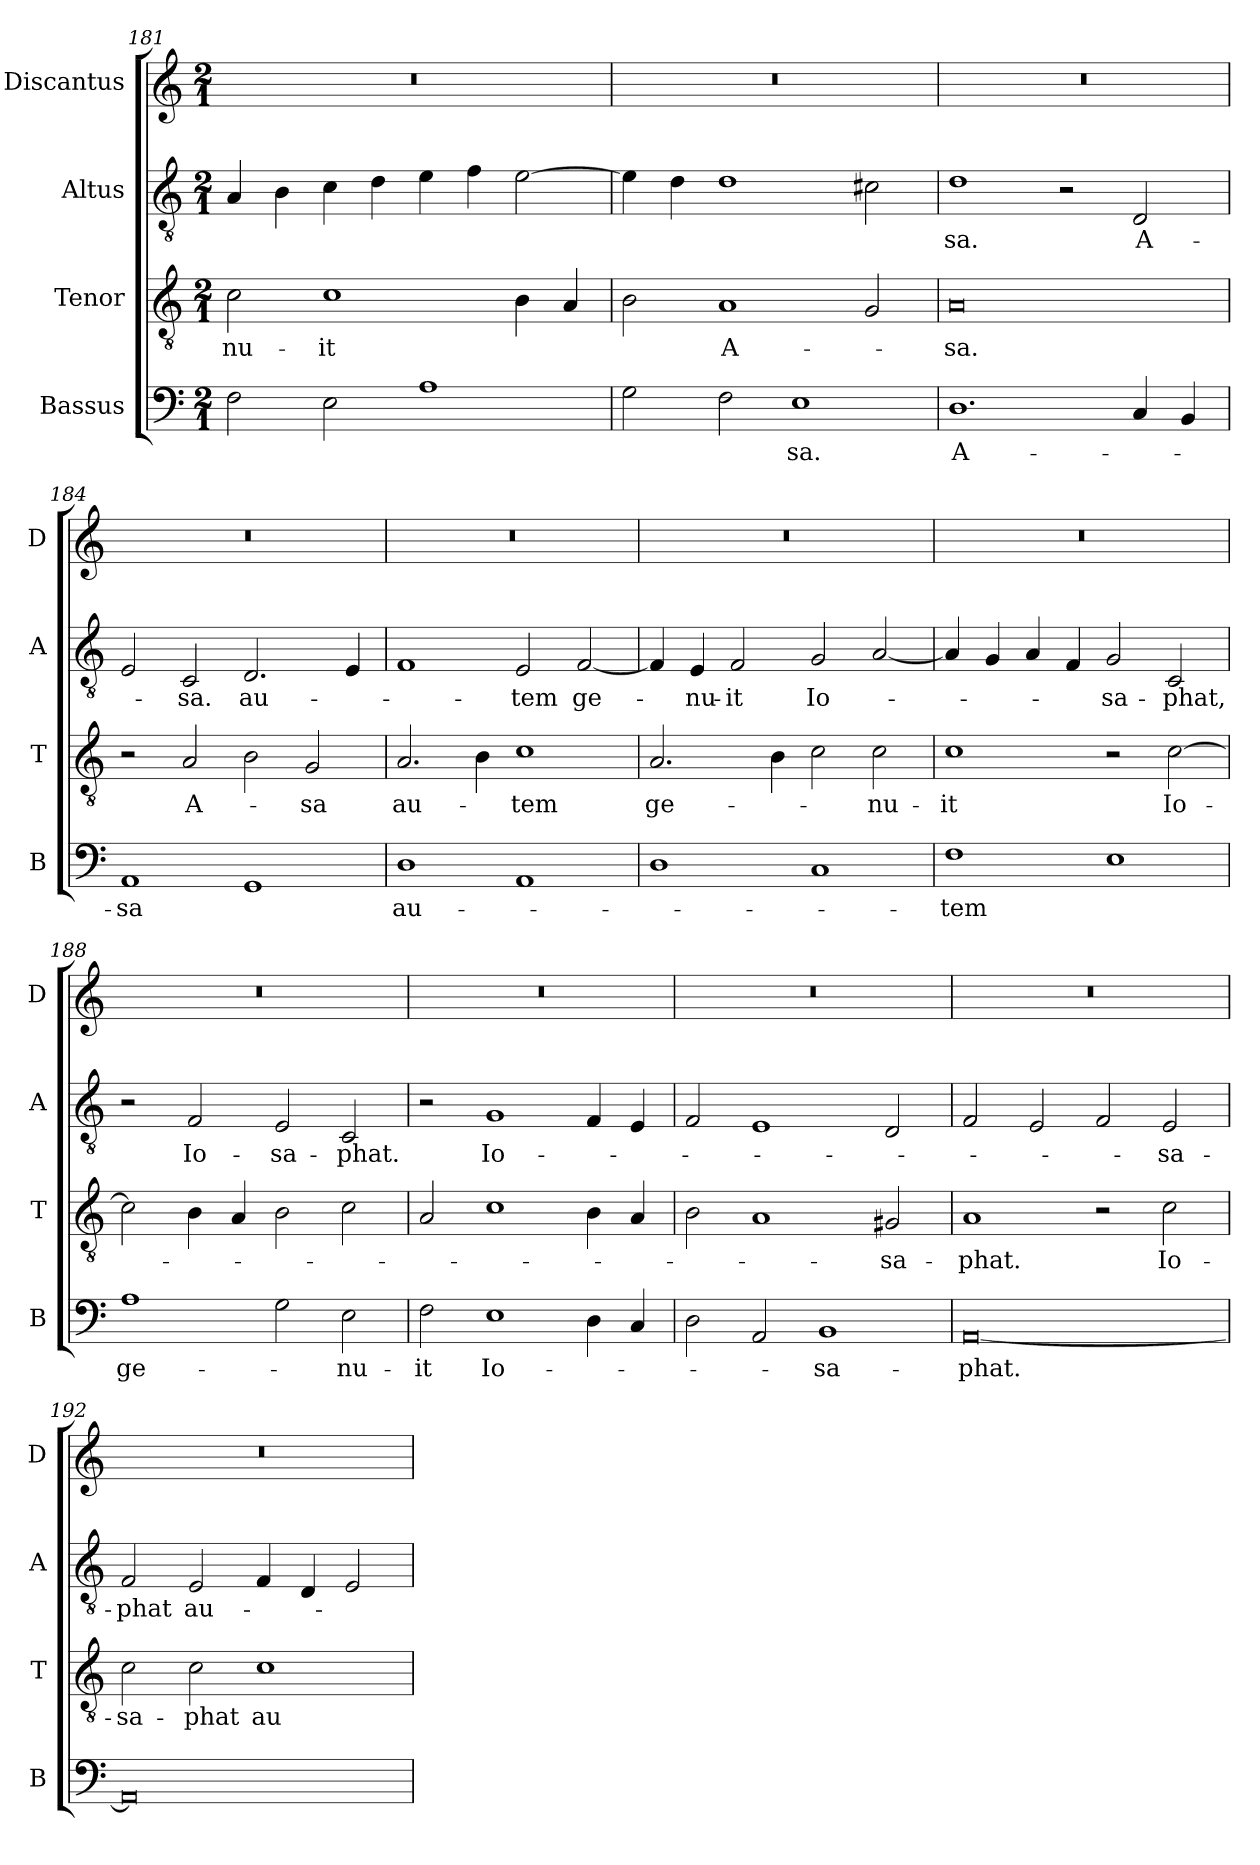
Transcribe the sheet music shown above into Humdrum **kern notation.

**kern	**text	**kern	**text	**kern	**text	**kern
*part4	*part4	*part3	*part3	*part2	*part2	*part1
*staff4	*staff4	*staff3	*staff3	*staff2	*staff2	*staff1
*I"Bassus	*	*I"Tenor	*	*I"Altus	*	*I"Discantus
*I'B	*	*I'T	*	*I'A	*	*I'D
*clefF4	*	*clefGv2	*	*clefGv2	*	*clefG2
*k[]	*	*k[]	*	*k[]	*	*k[]
*M2/1	*	*M2/1	*	*M2/1	*	*M2/1
=181	=181	=181	=181	=181	=181	=181
2F\	.	2c\	-nu-	4A/	.	0r
.	.	.	.	4B\	.	.
2E\	.	1c	-it	4c\	.	.
.	.	.	.	4d\	.	.
1A	.	.	.	4e\	.	.
.	.	.	.	4f\	.	.
.	.	4B\	.	[2e\	.	.
.	.	4A/	.	.	.	.
=182	=182	=182	=182	=182	=182	=182
2G\	.	2B\	.	4e\]	.	0r
.	.	.	.	4d\	.	.
2F\	.	1A	A-	1d	.	.
1E	-sa.	.	.	.	.	.
.	.	2G/	.	2c#X\	.	.
=183	=183	=183	=183	=183	=183	=183
1.D	A-	0A	-sa.	1d	-sa.	0r
.	.	.	.	2r	.	.
4C/	.	.	.	2D/	A-	.
4BB/	.	.	.	.	.	.
=184	=184	=184	=184	=184	=184	=184
1AA	-sa	2r	.	2E/	.	0r
.	.	2A/	A-	2C/	-sa.	.
1GG	.	2B\	.	2.D/	au-	.
.	.	2G/	-sa	.	.	.
.	.	.	.	4E/	.	.
=185	=185	=185	=185	=185	=185	=185
1D	au-	2.A/	au-	1F	.	0r
.	.	4B\	.	.	.	.
1AA	.	1c	-tem	2E/	-tem	.
.	.	.	.	[2F/	ge-	.
=186	=186	=186	=186	=186	=186	=186
1D	.	2.A/	ge-	4F/]	.	0r
.	.	.	.	4E/	-nu-	.
.	.	.	.	2F/	-it	.
.	.	4B\	.	.	.	.
1C	.	2c\	.	2G/	Io-	.
.	.	2c\	-nu-	[2A/	.	.
=187	=187	=187	=187	=187	=187	=187
1F	-tem	1c	-it	4A/]	.	0r
.	.	.	.	4G/	.	.
.	.	.	.	4A/	.	.
.	.	.	.	4F/	.	.
1E	.	2r	.	2G/	-sa-	.
.	.	[2c\	Io-	2C/	-phat,	.
=188	=188	=188	=188	=188	=188	=188
1A	ge-	2c\]	.	2r	.	0r
.	.	4B\	.	2F/	Io-	.
.	.	4A/	.	.	.	.
2G\	.	2B\	.	2E/	-sa-	.
2E\	-nu-	2c\	.	2C/	-phat.	.
=189	=189	=189	=189	=189	=189	=189
2F\	-it	2A/	.	2r	.	0r
1E	Io-	1c	.	1G	Io-	.
4D\	.	4B\	.	4F/	.	.
4C/	.	4A/	.	4E/	.	.
=190	=190	=190	=190	=190	=190	=190
2D\	.	2B\	.	2F/	.	0r
2AA/	.	1A	.	1E	.	.
1BB	-sa-	.	.	.	.	.
.	.	2G#X/	-sa-	2D/	.	.
=191	=191	=191	=191	=191	=191	=191
[0AA	-phat.	1A	-phat.	2F/	.	0r
.	.	.	.	2E/	.	.
.	.	2r	.	2F/	.	.
.	.	2c\	Io-	2E/	-sa-	.
=192	=192	=192	=192	=192	=192	=192
0AA]	.	2c\	-sa-	2F/	-phat	0r
.	.	2c\	-phat	2E/	au-	.
.	.	1c	au-	4F/	.	.
.	.	.	.	4D/	.	.
.	.	.	.	2E/	.	.
=	=	=	=	=	=	=
*-	*-	*-	*-	*-	*-	*-
